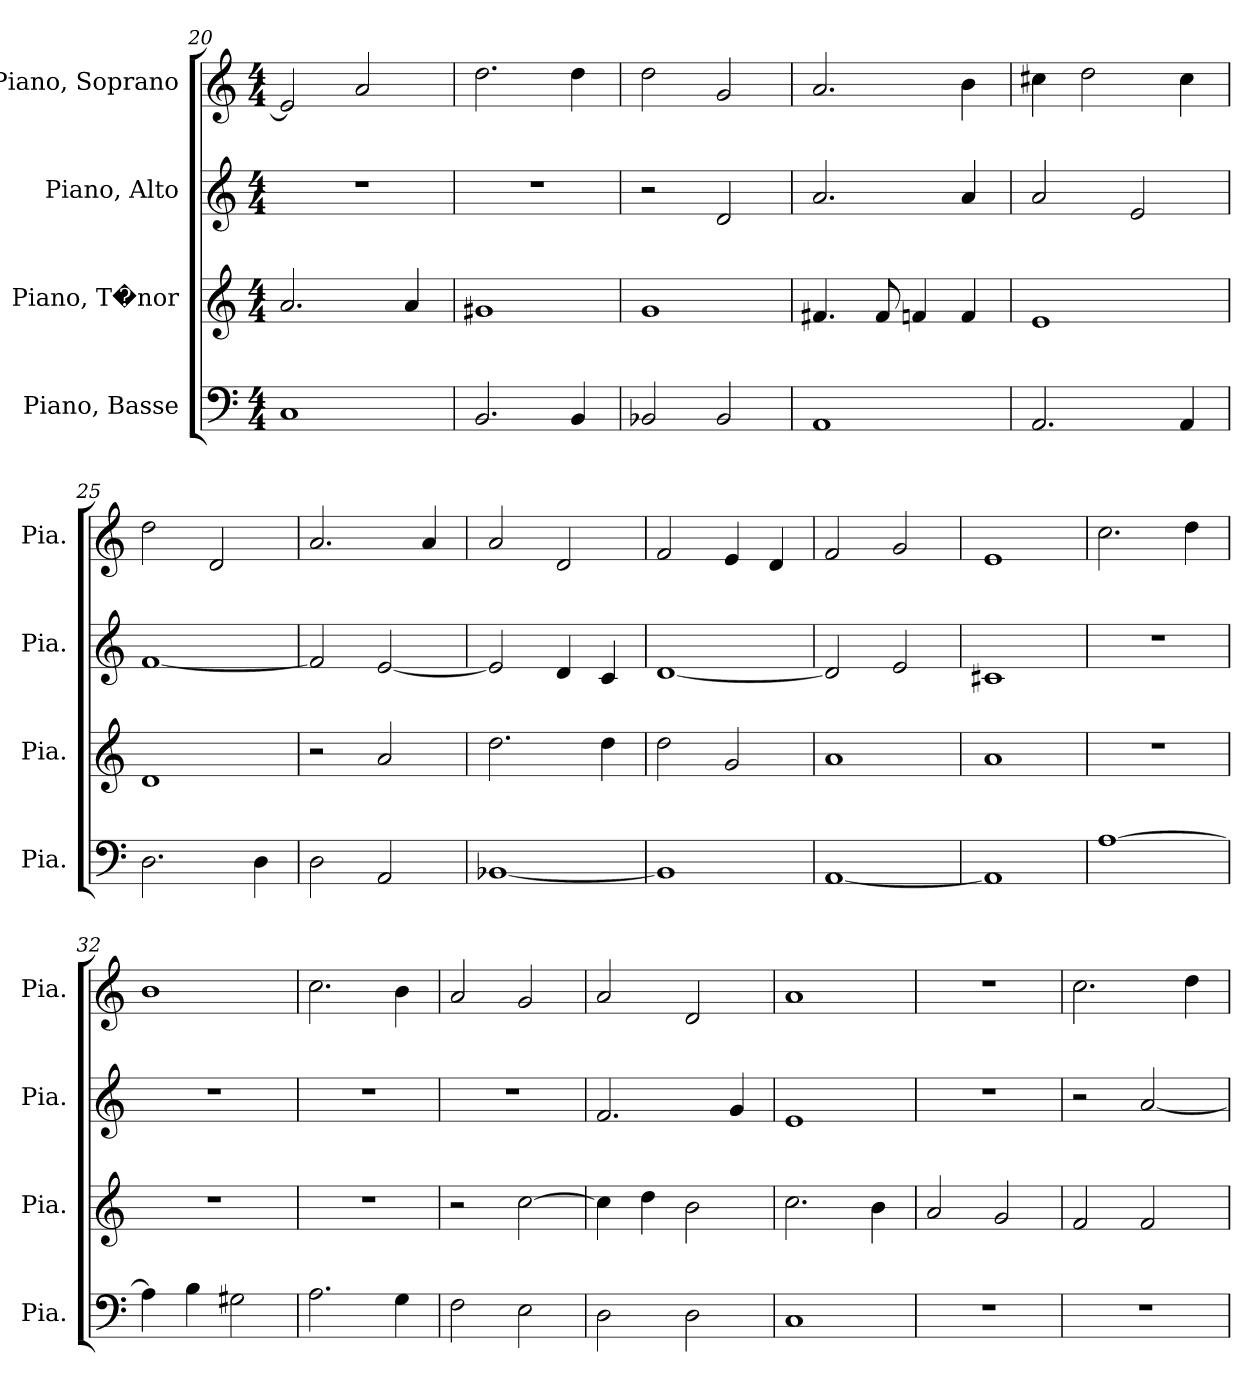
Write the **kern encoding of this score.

**kern	**kern	**kern	**kern
*part4	*part3	*part2	*part1
*staff4	*staff3	*staff2	*staff1
*I"Piano, Basse	*I"Piano, T�nor	*I"Piano, Alto	*I"Piano, Soprano
*I'Pia.	*I'Pia.	*I'Pia.	*I'Pia.
*clefF4	*clefG2	*clefG2	*clefG2
*k[]	*k[]	*k[]	*k[]
*M4/4	*M4/4	*M4/4	*M4/4
=20	=20	=20	=20
1C	2.a/	1r	2e/]
.	.	.	2a/
.	4a/	.	.
=21	=21	=21	=21
2.BB/	1g#X	1r	2.dd\
4BB/	.	.	4dd\
=22	=22	=22	=22
2BB-X/	1g	2r	2dd\
2BB-/	.	2d/	2g/
!!LO:LB:g=z
=23	=23	=23	=23
1AA	4.f#X/	2.a/	2.a/
.	8f#/	.	.
.	4fn/	.	.
.	4f/	4a/	4b\
=24	=24	=24	=24
2.AA/	1e	2a/	4cc#X\
.	.	.	2dd\
.	.	2e/	.
4AA/	.	.	4cc#\
=25	=25	=25	=25
2.D\	1d	[1f	2dd\
.	.	.	2d/
4D\	.	.	.
=26	=26	=26	=26
2D\	2r	2f/]	2.a/
2AA/	2a/	[2e/	.
.	.	.	4a/
=27	=27	=27	=27
[1BB-X	2.dd\	2e/]	2a/
.	.	4d/	2d/
.	4dd\	4c/	.
=28	=28	=28	=28
1BB-]	2dd\	[1d	2f/
.	2g/	.	4e/
.	.	.	4d/
=29	=29	=29	=29
[1AA	1a	2d/]	2f/
.	.	2e/	2g/
=30	=30	=30	=30
1AA]	1a	1c#X	1e
=31	=31	=31	=31
[1A	1r	1r	2.cc\
.	.	.	4dd\
=32	=32	=32	=32
4A\]	1r	1r	1b
4B\	.	.	.
2G#X\	.	.	.
!!LO:PB:g=z
=33	=33	=33	=33
2.A\	1r	1r	2.cc\
4G\	.	.	4b\
=34	=34	=34	=34
2F\	2r	1r	2a/
2E\	[2cc\	.	2g/
=35	=35	=35	=35
2D\	4cc\]	2.f/	2a/
.	4dd\	.	.
2D\	2b\	.	2d/
.	.	4g/	.
=36	=36	=36	=36
1C	2.cc\	1e	1a
.	4b\	.	.
=37	=37	=37	=37
1r	2a/	1r	1r
.	2g/	.	.
=38	=38	=38	=38
1r	2f/	2r	2.cc\
.	2f/	[2a/	.
.	.	.	4dd\
=	=	=	=
*-	*-	*-	*-
